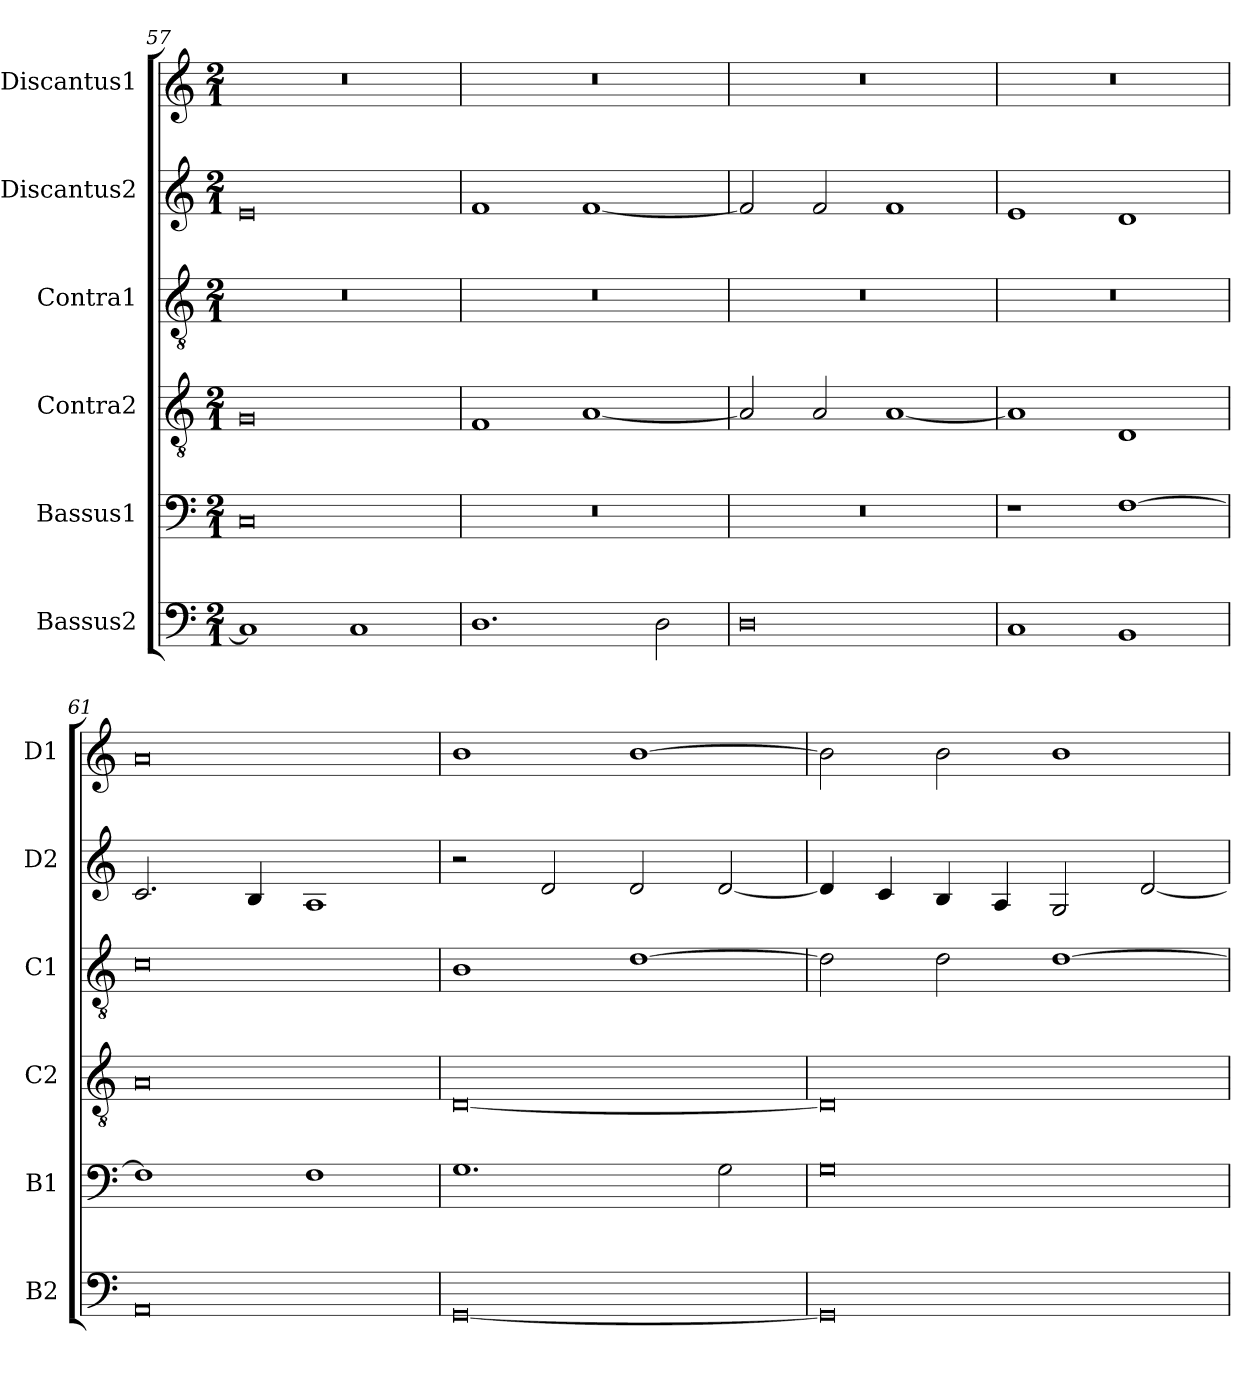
**kern	**kern	**kern	**kern	**kern	**kern
*part6	*part5	*part4	*part3	*part2	*part1
*staff6	*staff5	*staff4	*staff3	*staff2	*staff1
*I"Bassus2	*I"Bassus1	*I"Contra2	*I"Contra1	*I"Discantus2	*I"Discantus1
*I'B2	*I'B1	*I'C2	*I'C1	*I'D2	*I'D1
*clefF4	*clefF4	*clefGv2	*clefGv2	*clefG2	*clefG2
*k[]	*k[]	*k[]	*k[]	*k[]	*k[]
*M2/1	*M2/1	*M2/1	*M2/1	*M2/1	*M2/1
=57	=57	=57	=57	=57	=57
1C]	0C	0G	0r	0e	0r
1C	.	.	.	.	.
=58	=58	=58	=58	=58	=58
1.D	0r	1F	0r	1f	0r
.	.	[1A	.	[1f	.
2D\	.	.	.	.	.
=59	=59	=59	=59	=59	=59
0D	0r	2A/]	0r	2f/]	0r
.	.	2A/	.	2f/	.
.	.	[1A	.	1f	.
=60	=60	=60	=60	=60	=60
1C	1r	1A]	0r	1e	0r
1BB	[1F	1D	.	1d	.
=61	=61	=61	=61	=61	=61
0AA	1F]	0A	0c	2.c/	0a
.	.	.	.	4B/	.
.	1F	.	.	1A	.
=62	=62	=62	=62	=62	=62
[0GG	1.G	[0D	1B	2r	1b
.	.	.	.	2d/	.
.	.	.	[1d	2d/	[1b
.	2G\	.	.	[2d/	.
=63	=63	=63	=63	=63	=63
0GG]	0G	0D]	2d\]	4d/]	2b\]
.	.	.	.	4c/	.
.	.	.	2d\	4B/	2b\
.	.	.	.	4A/	.
.	.	.	[1d	2G/	1b
.	.	.	.	[2d/	.
=	=	=	=	=	=
*-	*-	*-	*-	*-	*-
